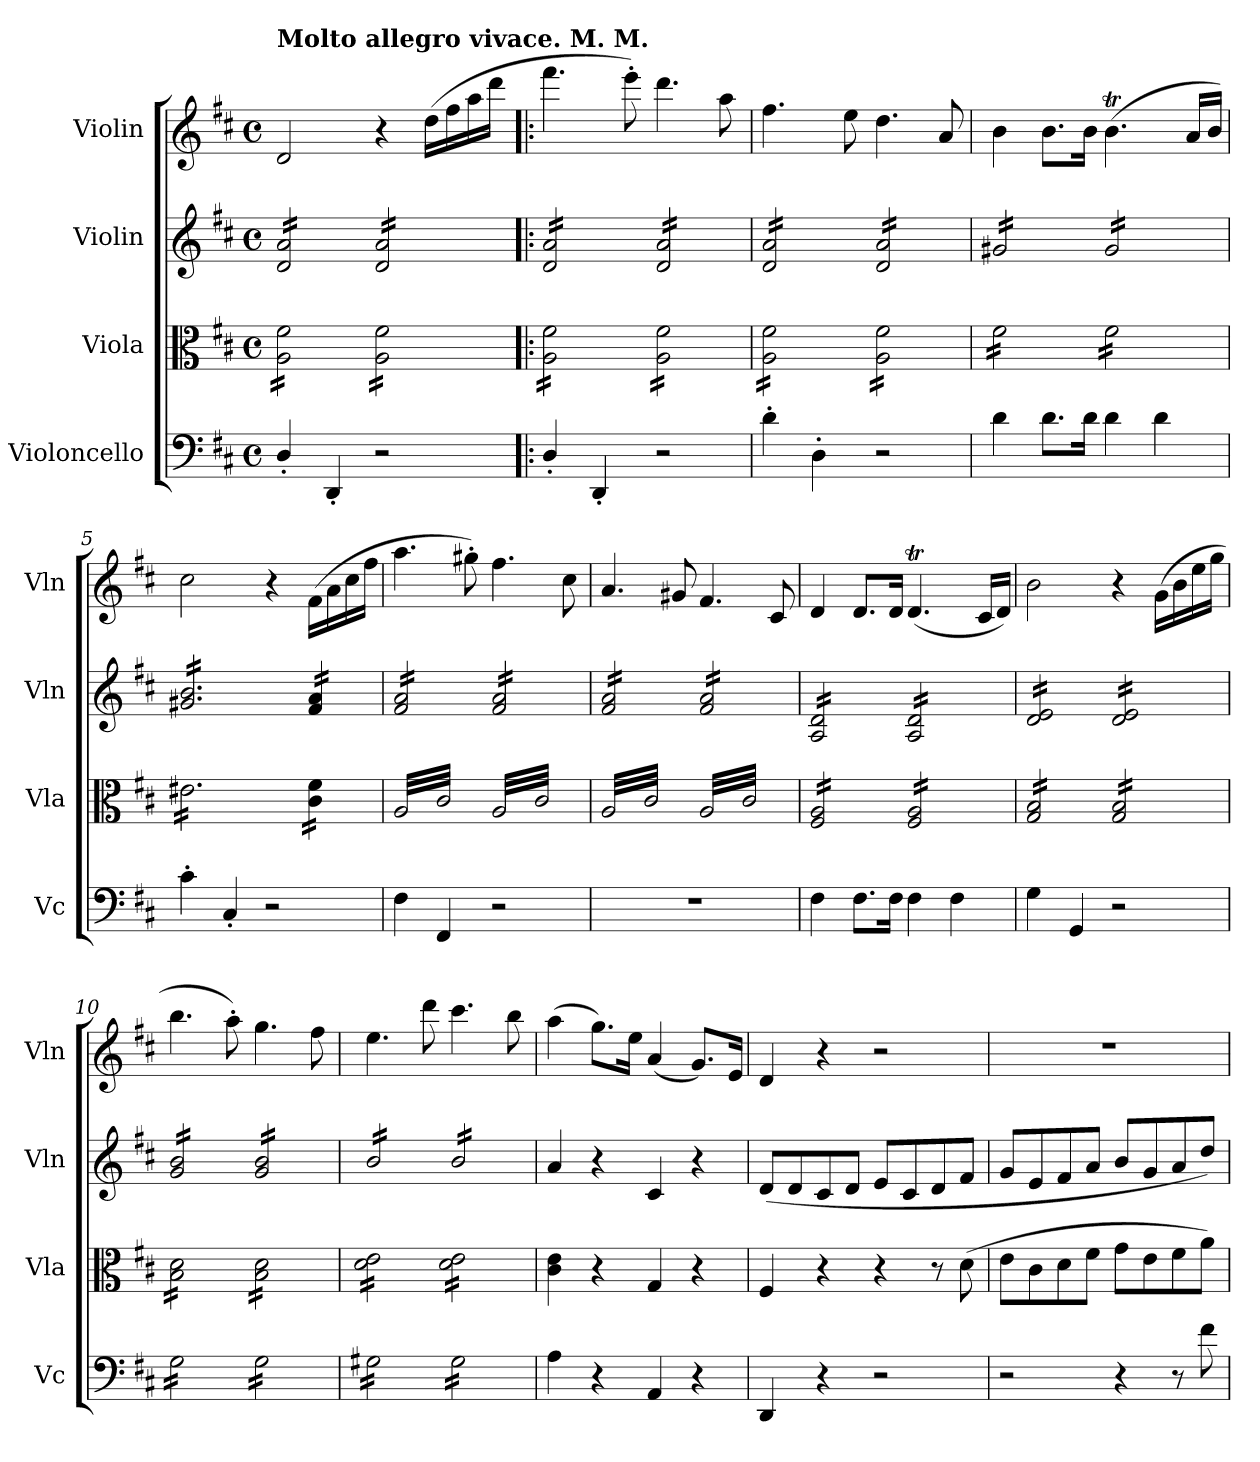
**kern	**kern	**kern	**kern
*part4	*part3	*part2	*part1
*staff4	*staff3	*staff2	*staff1
*I"Violoncello	*I"Viola	*I"Violin	*I"Violin
*I'Vc	*I'Vla	*I'Vln	*I'Vln
*clefF4	*clefC3	*clefG2	*clefG2
*k[f#c#]	*k[f#c#]	*k[f#c#]	*k[f#c#]
*M4/4	*M4/4	*M4/4	*M4/4
*met(c)	*met(c)	*met(c)	*met(c)
*MM176	*MM176	*MM176	*MM176
=1	=1	=1	=1
!	!	!	!LO:TX:a:B:t=Molto allegro vivace. M. M.
*	*tremolo	*	*
*	*	*tremolo	*
4D'/	16A\ 16f#\LL	16d/ 16a/LL	2d/
.	16A\ 16f#\	16d/ 16a/	.
.	16A\ 16f#\	16d/ 16a/	.
.	16A\ 16f#\	16d/ 16a/	.
4DD'/	16A\ 16f#\	16d/ 16a/	.
.	16A\ 16f#\	16d/ 16a/	.
.	16A\ 16f#\	16d/ 16a/	.
.	16A\ 16f#\JJ	16d/ 16a/JJ	.
2r	16A\ 16f#\LL	16d/ 16a/LL	4r
.	16A\ 16f#\	16d/ 16a/	.
.	16A\ 16f#\	16d/ 16a/	.
.	16A\ 16f#\	16d/ 16a/	.
.	16A\ 16f#\	16d/ 16a/	(>16dd\LL
.	16A\ 16f#\	16d/ 16a/	16ff#\
.	16A\ 16f#\	16d/ 16a/	16aa\
.	16A\ 16f#\JJ	16d/ 16a/JJ	16ddd\JJ
=2!|:	=2!|:	=2!|:	=2!|:
4D'/	16A\ 16f#\LL	16d/ 16a/LL	4.fff#\
.	16A\ 16f#\	16d/ 16a/	.
.	16A\ 16f#\	16d/ 16a/	.
.	16A\ 16f#\	16d/ 16a/	.
4DD'/	16A\ 16f#\	16d/ 16a/	.
.	16A\ 16f#\	16d/ 16a/	.
.	16A\ 16f#\	16d/ 16a/	8eee'\)
.	16A\ 16f#\JJ	16d/ 16a/JJ	.
2r	16A\ 16f#\LL	16d/ 16a/LL	4.ddd\
.	16A\ 16f#\	16d/ 16a/	.
.	16A\ 16f#\	16d/ 16a/	.
.	16A\ 16f#\	16d/ 16a/	.
.	16A\ 16f#\	16d/ 16a/	.
.	16A\ 16f#\	16d/ 16a/	.
.	16A\ 16f#\	16d/ 16a/	8aa\
.	16A\ 16f#\JJ	16d/ 16a/JJ	.
=3	=3	=3	=3
4d'\	16A\ 16f#\LL	16d/ 16a/LL	4.ff#\
.	16A\ 16f#\	16d/ 16a/	.
.	16A\ 16f#\	16d/ 16a/	.
.	16A\ 16f#\	16d/ 16a/	.
4D'\	16A\ 16f#\	16d/ 16a/	.
.	16A\ 16f#\	16d/ 16a/	.
.	16A\ 16f#\	16d/ 16a/	8ee\
.	16A\ 16f#\JJ	16d/ 16a/JJ	.
2r	16A\ 16f#\LL	16d/ 16a/LL	4.dd\
.	16A\ 16f#\	16d/ 16a/	.
.	16A\ 16f#\	16d/ 16a/	.
.	16A\ 16f#\	16d/ 16a/	.
.	16A\ 16f#\	16d/ 16a/	.
.	16A\ 16f#\	16d/ 16a/	.
.	16A\ 16f#\	16d/ 16a/	8a/
.	16A\ 16f#\JJ	16d/ 16a/JJ	.
=4	=4	=4	=4
4d\	16f#\LL	16g#X/LL	4b\
.	16f#\	16g#X/	.
.	16f#\	16g#X/	.
.	16f#\	16g#X/	.
8.d\L	16f#\	16g#X/	8.b\L
.	16f#\	16g#X/	.
.	16f#\	16g#X/	.
16d\Jk	16f#\JJ	16g#X/JJ	16b\Jk
4d\	16f#\LL	16g#/LL	(4.bT\
.	16f#\	16g#/	.
.	16f#\	16g#/	.
.	16f#\	16g#/	.
4d\	16f#\	16g#/	.
.	16f#\	16g#/	.
.	16f#\	16g#/	16a/LL
.	16f#\JJ	16g#/JJ	16b/JJ)
=5	=5	=5	=5
4c#'\	16e#X\LL	16g#X/ 16b/LL	2cc#\
.	16e#X\	16g#X/ 16b/	.
.	16e#X\	16g#X/ 16b/	.
.	16e#X\	16g#X/ 16b/	.
4C#'/	16e#X\	16g#X/ 16b/	.
.	16e#X\	16g#X/ 16b/	.
.	16e#X\	16g#X/ 16b/	.
.	16e#X\	16g#X/ 16b/	.
2r	16e#X\	16g#X/ 16b/	4r
.	16e#X\	16g#X/ 16b/	.
.	16e#X\	16g#X/ 16b/	.
.	16e#X\JJ	16g#X/ 16b/JJ	.
.	16c#\ 16f#\LL	16f#/ 16a/LL	(>16f#\LL
.	16c#\ 16f#\	16f#/ 16a/	16a\
.	16c#\ 16f#\	16f#/ 16a/	16cc#\
.	16c#\ 16f#\JJ	16f#/ 16a/JJ	16ff#\JJ
=6	=6	=6	=6
4F#\	32A/LLL	16f#/ 16a/LL	4.aa\
.	32c#/	.	.
.	32A/	16f#/ 16a/	.
.	32c#/	.	.
.	32A/	16f#/ 16a/	.
.	32c#/	.	.
.	32A/	16f#/ 16a/	.
.	32c#/	.	.
4FF#/	32A/	16f#/ 16a/	.
.	32c#/	.	.
.	32A/	16f#/ 16a/	.
.	32c#/	.	.
.	32A/	16f#/ 16a/	8gg#X'\)
.	32c#/	.	.
.	32A/	16f#/ 16a/JJ	.
.	32c#/JJJ	.	.
2r	32A/LLL	16f#/ 16a/LL	4.ff#\
.	32c#/	.	.
.	32A/	16f#/ 16a/	.
.	32c#/	.	.
.	32A/	16f#/ 16a/	.
.	32c#/	.	.
.	32A/	16f#/ 16a/	.
.	32c#/	.	.
.	32A/	16f#/ 16a/	.
.	32c#/	.	.
.	32A/	16f#/ 16a/	.
.	32c#/	.	.
.	32A/	16f#/ 16a/	8cc#\
.	32c#/	.	.
.	32A/	16f#/ 16a/JJ	.
.	32c#/JJJ	.	.
=7	=7	=7	=7
1r	32A/LLL	16f#/ 16a/LL	4.a/
.	32c#/	.	.
.	32A/	16f#/ 16a/	.
.	32c#/	.	.
.	32A/	16f#/ 16a/	.
.	32c#/	.	.
.	32A/	16f#/ 16a/	.
.	32c#/	.	.
.	32A/	16f#/ 16a/	.
.	32c#/	.	.
.	32A/	16f#/ 16a/	.
.	32c#/	.	.
.	32A/	16f#/ 16a/	8g#X/
.	32c#/	.	.
.	32A/	16f#/ 16a/JJ	.
.	32c#/JJJ	.	.
.	32A/LLL	16f#/ 16a/LL	4.f#/
.	32c#/	.	.
.	32A/	16f#/ 16a/	.
.	32c#/	.	.
.	32A/	16f#/ 16a/	.
.	32c#/	.	.
.	32A/	16f#/ 16a/	.
.	32c#/	.	.
.	32A/	16f#/ 16a/	.
.	32c#/	.	.
.	32A/	16f#/ 16a/	.
.	32c#/	.	.
.	32A/	16f#/ 16a/	8c#/
.	32c#/	.	.
.	32A/	16f#/ 16a/JJ	.
.	32c#/JJJ	.	.
=8	=8	=8	=8
4F#\	16F#/ 16A/LL	16A/ 16d/LL	4d/
.	.	.	.
.	16F#/ 16A/	16A/ 16d/	.
.	.	.	.
.	16F#/ 16A/	16A/ 16d/	.
.	.	.	.
.	16F#/ 16A/	16A/ 16d/	.
.	.	.	.
8.F#\L	16F#/ 16A/	16A/ 16d/	8.d/L
.	16F#/ 16A/	16A/ 16d/	.
.	16F#/ 16A/	16A/ 16d/	.
16F#\Jk	16F#/ 16A/JJ	16A/ 16d/JJ	16d/Jk
4F#\	16F#/ 16A/LL	16A/ 16d/LL	(4.dT/
.	16F#/ 16A/	16A/ 16d/	.
.	16F#/ 16A/	16A/ 16d/	.
.	16F#/ 16A/	16A/ 16d/	.
4F#\	16F#/ 16A/	16A/ 16d/	.
.	16F#/ 16A/	16A/ 16d/	.
.	16F#/ 16A/	16A/ 16d/	16c#/LL
.	16F#/ 16A/JJ	16A/ 16d/JJ	16d/JJ)
!!LO:LB:g=z
=9	=9	=9	=9
4G\	16G/ 16B/LL	16d/ 16e/LL	2b\
.	16G/ 16B/	16d/ 16e/	.
.	16G/ 16B/	16d/ 16e/	.
.	16G/ 16B/	16d/ 16e/	.
4GG/	16G/ 16B/	16d/ 16e/	.
.	16G/ 16B/	16d/ 16e/	.
.	16G/ 16B/	16d/ 16e/	.
.	16G/ 16B/JJ	16d/ 16e/JJ	.
2r	16G/ 16B/LL	16d/ 16e/LL	4r
.	16G/ 16B/	16d/ 16e/	.
.	16G/ 16B/	16d/ 16e/	.
.	16G/ 16B/	16d/ 16e/	.
.	16G/ 16B/	16d/ 16e/	(>16g\LL
.	16G/ 16B/	16d/ 16e/	16b\
.	16G/ 16B/	16d/ 16e/	16ee\
.	16G/ 16B/JJ	16d/ 16e/JJ	16gg\JJ
=10	=10	=10	=10
*tremolo	*	*	*
16G\LL	16B\ 16d\LL	16g/ 16b/LL	4.bb\
16G\	16B\ 16d\	16g/ 16b/	.
16G\	16B\ 16d\	16g/ 16b/	.
16G\	16B\ 16d\	16g/ 16b/	.
16G\	16B\ 16d\	16g/ 16b/	.
16G\	16B\ 16d\	16g/ 16b/	.
16G\	16B\ 16d\	16g/ 16b/	8aa'\)
16G\JJ	16B\ 16d\JJ	16g/ 16b/JJ	.
16G\LL	16B\ 16d\LL	16g/ 16b/LL	4.gg\
16G\	16B\ 16d\	16g/ 16b/	.
16G\	16B\ 16d\	16g/ 16b/	.
16G\	16B\ 16d\	16g/ 16b/	.
16G\	16B\ 16d\	16g/ 16b/	.
16G\	16B\ 16d\	16g/ 16b/	.
16G\	16B\ 16d\	16g/ 16b/	8ff#\
16G\JJ	16B\ 16d\JJ	16g/ 16b/JJ	.
=11	=11	=11	=11
16G#X\LL	16d\ 16e\LL	16b/LL	4.ee\
16G#X\	16d\ 16e\	16b/	.
16G#X\	16d\ 16e\	16b/	.
16G#X\	16d\ 16e\	16b/	.
16G#X\	16d\ 16e\	16b/	.
16G#X\	16d\ 16e\	16b/	.
16G#X\	16d\ 16e\	16b/	8ddd\
16G#X\JJ	16d\ 16e\JJ	16b/JJ	.
16G#\LL	16d\ 16e\LL	16b/LL	4.ccc#\
16G#\	16d\ 16e\	16b/	.
16G#\	16d\ 16e\	16b/	.
16G#\	16d\ 16e\	16b/	.
16G#\	16d\ 16e\	16b/	.
16G#\	16d\ 16e\	16b/	.
16G#\	16d\ 16e\	16b/	8bb\
16G#\JJ	16d\ 16e\JJ	16b/JJ	.
*	*	*Xtremolo	*
*	*Xtremolo	*	*
*Xtremolo	*	*	*
=12	=12	=12	=12
4A\	4c#\ 4e\	4a/	(>4aa\
4r	4r	4r	8.gg\L)
.	.	.	16ee\Jk
4AA/	4G/	4c#/	(4a/
4r	4r	4r	8.g/L)
.	.	.	16e/Jk
=13	=13	=13	=13
4DD/	4F#/	(8d/L	4d/
.	.	8d/	.
4r	4r	8c#/	4r
.	.	8d/J	.
2r	4r	8e/L	2r
.	.	8c#/	.
.	8r	8d/	.
.	(>8d\	8f#/J	.
=14	=14	=14	=14
2r	8e\L	8g/L	1r
.	8c#\	8e/	.
.	8d\	8f#/	.
.	8f#\J	8a/J	.
4r	8g\L	8b/L	.
.	8e\	8g/	.
8r	8f#\	8a/	.
8f#\	8a\J)	8dd/J)	.
=	=	=	=
*-	*-	*-	*-
